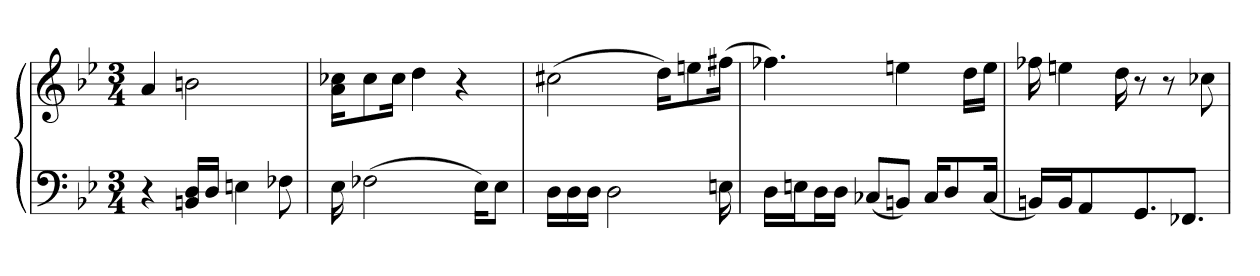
**kern	**kern
*part1	*part1
*staff2	*staff1
*clefF4	*clefG2
*k[b-e-]	*k[b-e-]
*M3/4	*M3/4
=1	=1
4r	4a
16BBn/ 16D/LL	2bn
16D/JJ	.
4En	.
8F-X	.
=2	=2
16E-	16a\ 16cc-X\KL
(2F-X	8cc-\
.	16cc-\Jk
.	4dd
.	4r
16E-\KL)	.
8E-\J	.
=3	=3
16D\LL	(2cc#X
16D\	.
16D\JJ	.
2D	.
.	16dd\KL)
.	8een\
16En	(16ff#X\Jk
=4	=4
16D\LL	4.ff-X)
16En\J	.
16D\L	.
16D\JJ	.
(8C-X/L	.
8BBn/J)	4een
16C-/KL	.
8D/	.
.	16dd\LL
(16C-/Jk	16ee\JJ
=5	=5
16BBn/LL)	16ff-X
16BB/JJ	4een
4AA	.
.	16dd
8.GG	8r
.	8r
8.FF-XJ	.
.	8cc-X
=	=
*-	*-
